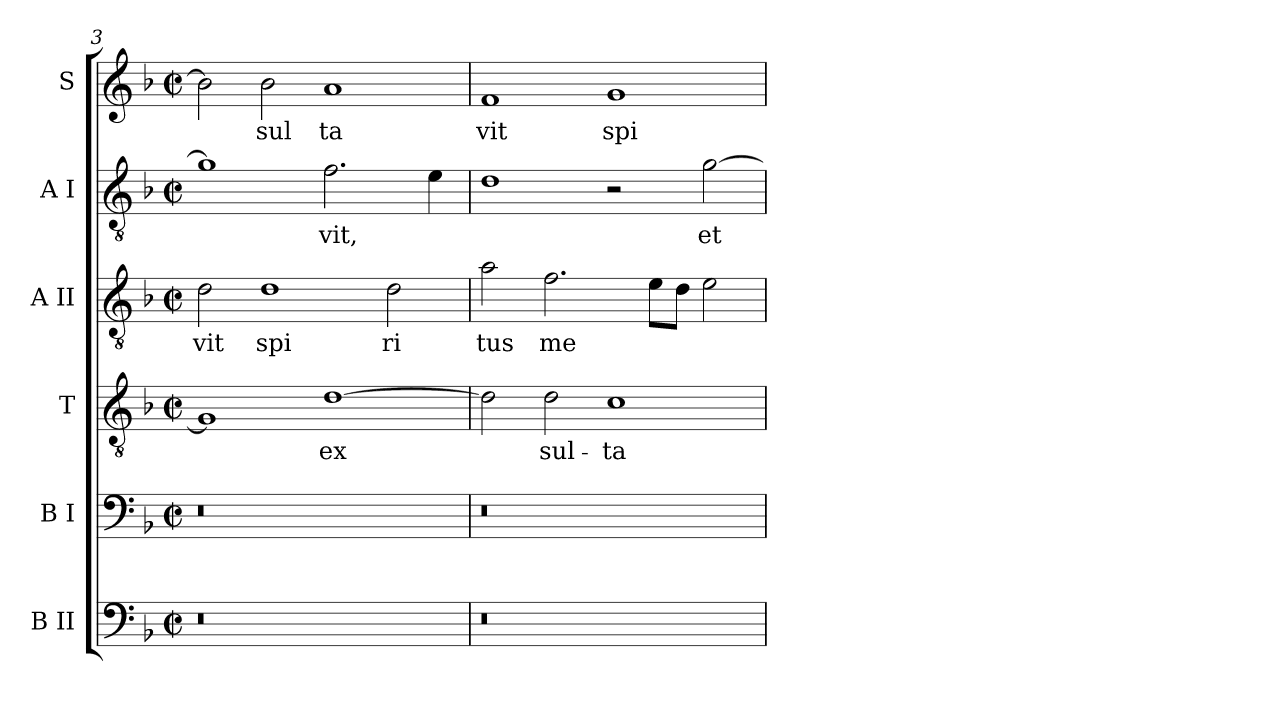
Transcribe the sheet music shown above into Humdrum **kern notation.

**kern	**kern	**kern	**text	**kern	**text	**kern	**text	**kern	**text
*part6	*part5	*part4	*part4	*part3	*part3	*part2	*part2	*part1	*part1
*staff6	*staff5	*staff4	*staff4	*staff3	*staff3	*staff2	*staff2	*staff1	*staff1
*I"B II	*I"B I	*I"T	*	*I"A II	*	*I"A I	*	*I"S	*
*I'B II	*I'B I	*I'T	*	*I'A II	*	*I'A I	*	*I'S	*
*clefF4	*clefF4	*clefGv2	*	*clefGv2	*	*clefGv2	*	*clefG2	*
*k[b-]	*k[b-]	*k[b-]	*	*k[b-]	*	*k[b-]	*	*k[b-]	*
*F:	*F:	*F:	*	*F:	*	*F:	*	*F:	*
*M2/2	*M2/2	*M2/2	*	*M2/2	*	*M2/2	*	*M2/2	*
*met(c|)	*met(c|)	*met(c|)	*	*met(c|)	*	*met(c|)	*	*met(c|)	*
=3	=3	=3	=3	=3	=3	=3	=3	=3	=3
!	!	!	!LO:LY:b:cj	!	!LO:LY:b:cj	!	!LO:LY:b:cj	!	!LO:LY:b:cj
0r	0r	1G]	.	2d\	vit	1g]	.	2b-\]	.
!	!	!	!	!	!LO:LY:b:cj	!	!	!	!LO:LY:b:cj
.	.	.	.	1d	spi	.	.	2b-\	sul
!	!	!	!LO:LY:b:cj	!	!	!	!LO:LY:b:cj	!	!LO:LY:b:cj
.	.	[>1d	ex-	.	.	2.f\	vit,	1a	ta
!	!	!	!	!	!LO:LY:b:cj	!	!	!	!
.	.	.	.	2d\	ri	.	.	.	.
!	!	!	!	!	!	!	!LO:LY:b:cj	!	!
.	.	.	.	.	.	4e\	.	.	.
=4	=4	=4	=4	=4	=4	=4	=4	=4	=4
!	!	!	!LO:LY:b:cj	!	!LO:LY:b:cj	!	!LO:LY:b:cj	!	!LO:LY:b:cj
0r	0r	2d\]	--	2a\	tus	1d	.	1f	vit
!	!	!	!LO:LY:b:cj	!	!LO:LY:b:cj	!	!	!	!
.	.	2d\	-sul-	2.f\	me	.	.	.	.
!	!	!	!LO:LY:b:cj	!	!	!	!	!	!LO:LY:b:cj
.	.	1c	-ta-	.	.	2r	.	1g	spi
!	!	!	!	!	!LO:LY:b:cj	!	!	!	!
.	.	.	.	8e\L	.	.	.	.	.
!	!	!	!	!	!LO:LY:b:cj	!	!	!	!
.	.	.	.	8d\J	.	.	.	.	.
!	!	!	!	!	!LO:LY:b:cj	!	!LO:LY:b:cj	!	!
.	.	.	.	2e\	.	[>2g\	et	.	.
=	=	=	=	=	=	=	=	=	=
*-	*-	*-	*-	*-	*-	*-	*-	*-	*-
